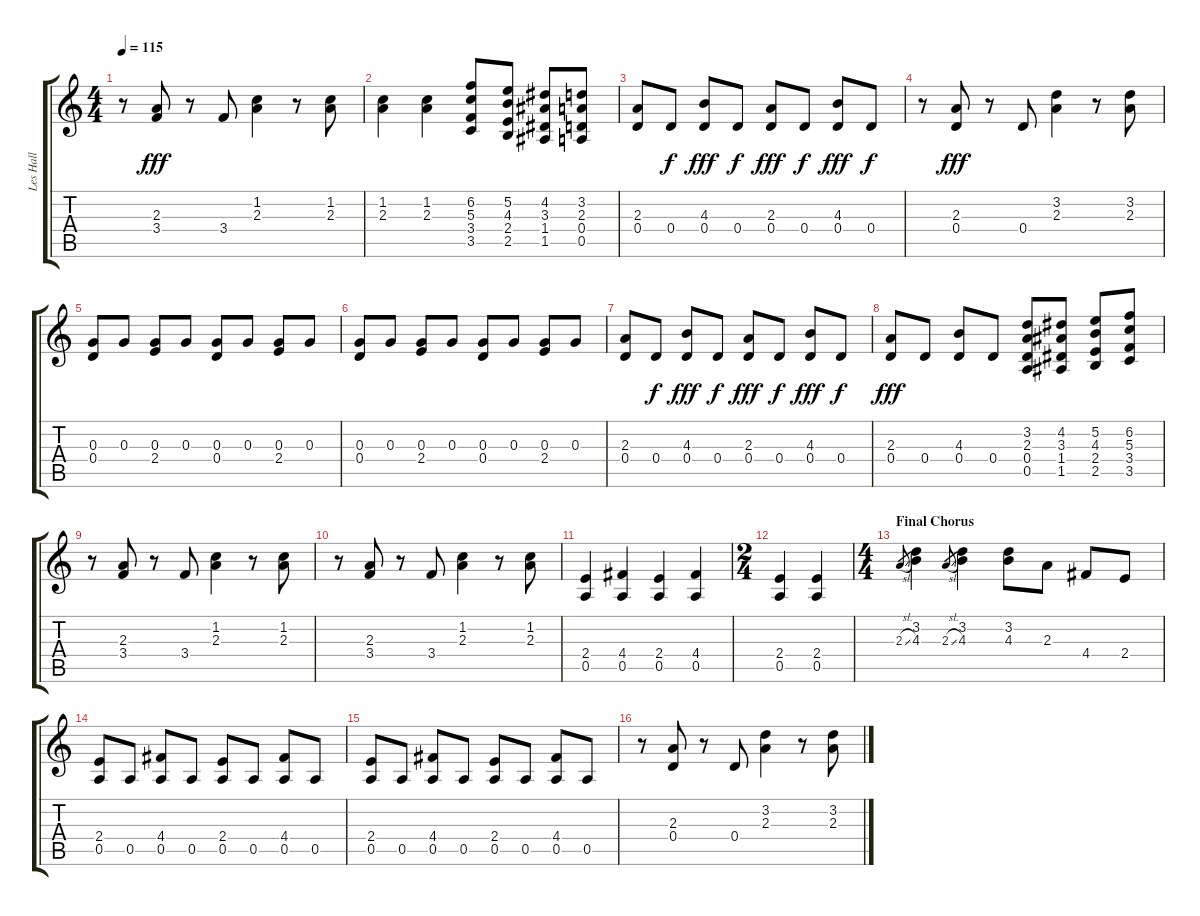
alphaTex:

\track ("Les Hall" "Les Hall") {instrument overdrivenguitar}
\staff {score tabs}
\tuning (E4 B3 G3 D3 A2 E2) {hide}
\ts (4 4)
\tempo 115
\clef g2
\ks c
r.8{dy fff} (2.3 3.4).8 r.8 3.4.8 (1.2 2.3).4 r.8 (1.2 2.3).8 |
(1.2 2.3).4 (1.2 2.3).4 (6.2 5.3 3.4 3.5).8 (5.2 4.3 2.4 2.5).8 (4.2 3.3 1.4 1.5).8 (3.2 2.3 0.4 0.5).8 |
(2.3 0.4).8 0.4.8{dy f} (4.3 0.4).8{dy fff} 0.4.8{dy f} (2.3 0.4).8{dy fff} 0.4.8{dy f} (4.3 0.4).8{dy fff} 0.4.8{dy f} |
r.8 (2.3 0.4).8{dy fff} r.8 0.4.8 (3.2 2.3).4 r.8 (3.2 2.3).8 |
(0.3 0.4).8 0.3.8 (0.3 2.4).8 0.3.8 (0.3 0.4).8 0.3.8 (0.3 2.4).8 0.3.8 |
(0.3 0.4).8 0.3.8 (0.3 2.4).8 0.3.8 (0.3 0.4).8 0.3.8 (0.3 2.4).8 0.3.8 |
(2.3 0.4).8 0.4.8{dy f} (4.3 0.4).8{dy fff} 0.4.8{dy f} (2.3 0.4).8{dy fff} 0.4.8{dy f} (4.3 0.4).8{dy fff} 0.4.8{dy f} |
(2.3 0.4).8{dy fff} 0.4.8 (4.3 0.4).8 0.4.8 (3.2 2.3 0.4 0.5).8 (4.2 3.3 1.4 1.5).8 (5.2 4.3 2.4 2.5).8 (6.2 5.3 3.4 3.5).8 |
r.8 (2.3 3.4).8 r.8 3.4.8 (1.2 2.3).4 r.8 (1.2 2.3).8 |
r.8 (2.3 3.4).8 r.8 3.4.8 (1.2 2.3).4 r.8 (1.2 2.3).8 |
(2.4 0.5).4 (4.4 0.5).4 (2.4 0.5).4 (4.4 0.5).4 |
\ts (2 4)
(2.4 0.5).4 (2.4 0.5).4 |
\ts (4 4)
\section ("" "Final Chorus")
2.3{sl}.8{gr} (3.2 4.3).4 2.3{sl}.8{gr} (3.2 4.3).4 (3.2 4.3).8{volume 10} 2.3.8 4.4.8 2.4.8 |
(2.4 0.5).8 0.5.8 (4.4 0.5).8 0.5.8 (2.4 0.5).8 0.5.8 (4.4 0.5).8 0.5.8 |
(2.4 0.5).8 0.5.8 (4.4 0.5).8 0.5.8 (2.4 0.5).8 0.5.8 (4.4 0.5).8 0.5.8 |
r.8 (2.3 0.4).8 r.8 0.4.8 (3.2 2.3).4 r.8 (3.2 2.3).8
